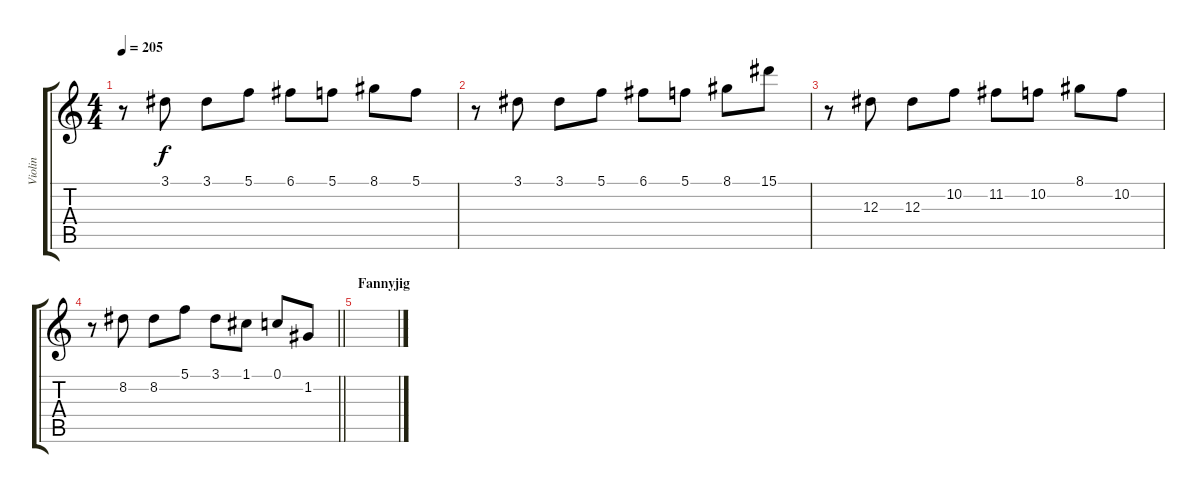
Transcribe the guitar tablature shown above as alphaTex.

\track ("Violin" "Violin") {instrument violin}
\staff {score tabs}
\tuning (C5 G4 Eb4 Bb3 F3 C3) {hide}
\ts (4 4)
\tempo 205
\clef g2
\ks c
r.8{dy f} 3.1.8 3.1.8 5.1.8 6.1.8 5.1.8 8.1.8 5.1.8 |
r.8 3.1.8 3.1.8 5.1.8 6.1.8 5.1.8 8.1.8 15.1.8 |
r.8 12.3.8 12.3.8 10.2.8 11.2.8 10.2.8 8.1.8 10.2.8 |
\barLineRight lightlight
r.8 8.2.8 8.2.8 5.1.8 3.1.8 1.1.8 0.1.8 1.2.8 |
\section ("" "Fannyjig")
